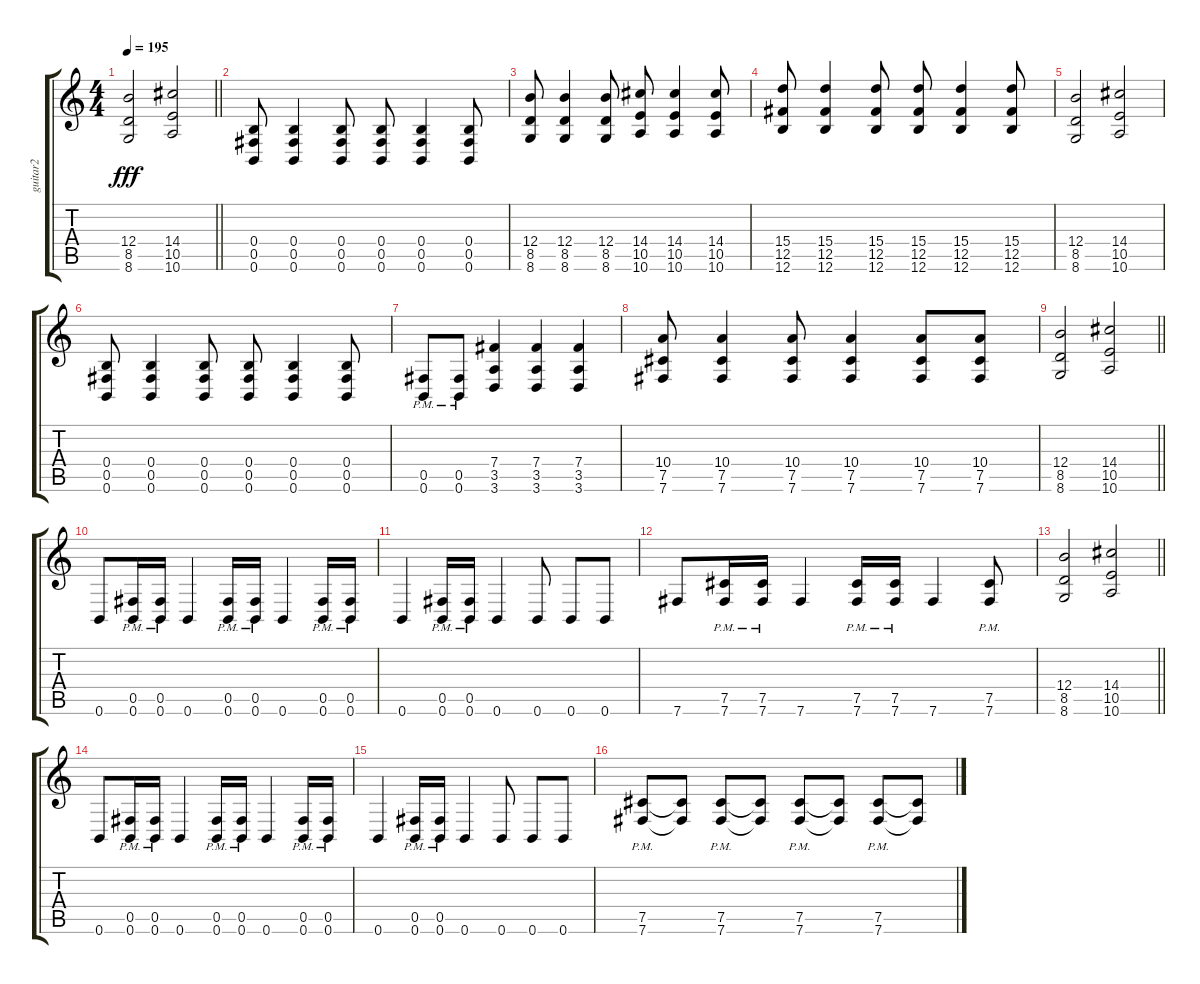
\track ("guitar2" "guitar2") {instrument distortionguitar}
\staff {score tabs}
\tuning (Db4 Ab3 E3 B2 Gb2 B1) {hide}
\ts (4 4)
\tempo 195
\clef g2
\barLineRight lightlight
\ks c
(12.4 8.5 8.6).2{dy fff} (14.4 10.5 10.6).2 |
\section ("" "")
(0.4 0.5 0.6).8 (0.4 0.5 0.6).4 (0.4 0.5 0.6).8 (0.4 0.5 0.6).8 (0.4 0.5 0.6).4 (0.4 0.5 0.6).8 |
(12.4 8.5 8.6).8 (12.4 8.5 8.6).4 (12.4 8.5 8.6).8 (14.4 10.5 10.6).8 (14.4 10.5 10.6).4 (14.4 10.5 10.6).8 |
(15.4 12.5 12.6).8 (15.4 12.5 12.6).4 (15.4 12.5 12.6).8 (15.4 12.5 12.6).8 (15.4 12.5 12.6).4 (15.4 12.5 12.6).8 |
(12.4 8.5 8.6).2 (14.4 10.5 10.6).2 |
(0.4 0.5 0.6).8 (0.4 0.5 0.6).4 (0.4 0.5 0.6).8 (0.4 0.5 0.6).8 (0.4 0.5 0.6).4 (0.4 0.5 0.6).8 |
(0.5{pm} 0.6{pm}).8 (0.5{pm} 0.6{pm}).8 (7.4 3.5 3.6).4 (7.4 3.5 3.6).4 (7.4 3.5 3.6).4 |
(10.4 7.5 7.6).8 (10.4 7.5 7.6).4 (10.4 7.5 7.6).8 (10.4 7.5 7.6).4 (10.4 7.5 7.6).8 (10.4 7.5 7.6).8 |
\barLineRight lightlight
(12.4 8.5 8.6).2 (14.4 10.5 10.6).2 |
\section ("" "")
0.6.8 (0.5{pm} 0.6{pm}).16 (0.5{pm} 0.6{pm}).16 0.6.4 (0.5{pm} 0.6{pm}).16 (0.5{pm} 0.6{pm}).16 0.6.4 (0.5{pm} 0.6{pm}).16 (0.5{pm} 0.6{pm}).16 |
0.6.4 (0.5{pm} 0.6{pm}).16 (0.5{pm} 0.6{pm}).16 0.6.4 0.6.8 0.6.8 0.6.8 |
7.6.8 (7.5{pm} 7.6{pm}).16 (7.5{pm} 7.6{pm}).16 7.6.4 (7.5{pm} 7.6{pm}).16 (7.5{pm} 7.6{pm}).16 7.6.4 (7.5{pm} 7.6{pm}).8 |
\barLineRight lightlight
(12.4 8.5 8.6).2 (14.4 10.5 10.6).2 |
0.6.8 (0.5{pm} 0.6{pm}).16 (0.5{pm} 0.6{pm}).16 0.6.4 (0.5{pm} 0.6{pm}).16 (0.5{pm} 0.6{pm}).16 0.6.4 (0.5{pm} 0.6{pm}).16 (0.5{pm} 0.6{pm}).16 |
0.6.4 (0.5{pm} 0.6{pm}).16 (0.5{pm} 0.6{pm}).16 0.6.4 0.6.8 0.6.8 0.6.8 |
(7.5{pm} 7.6{pm}).8 (7.5{t} 7.6{t}).8 (7.5{pm} 7.6{pm}).8 (7.5{t} 7.6{t}).8 (7.5{pm} 7.6{pm}).8 (7.5{t} 7.6{t}).8 (7.5{pm} 7.6{pm}).8 (7.5{t} 7.6{t}).8
